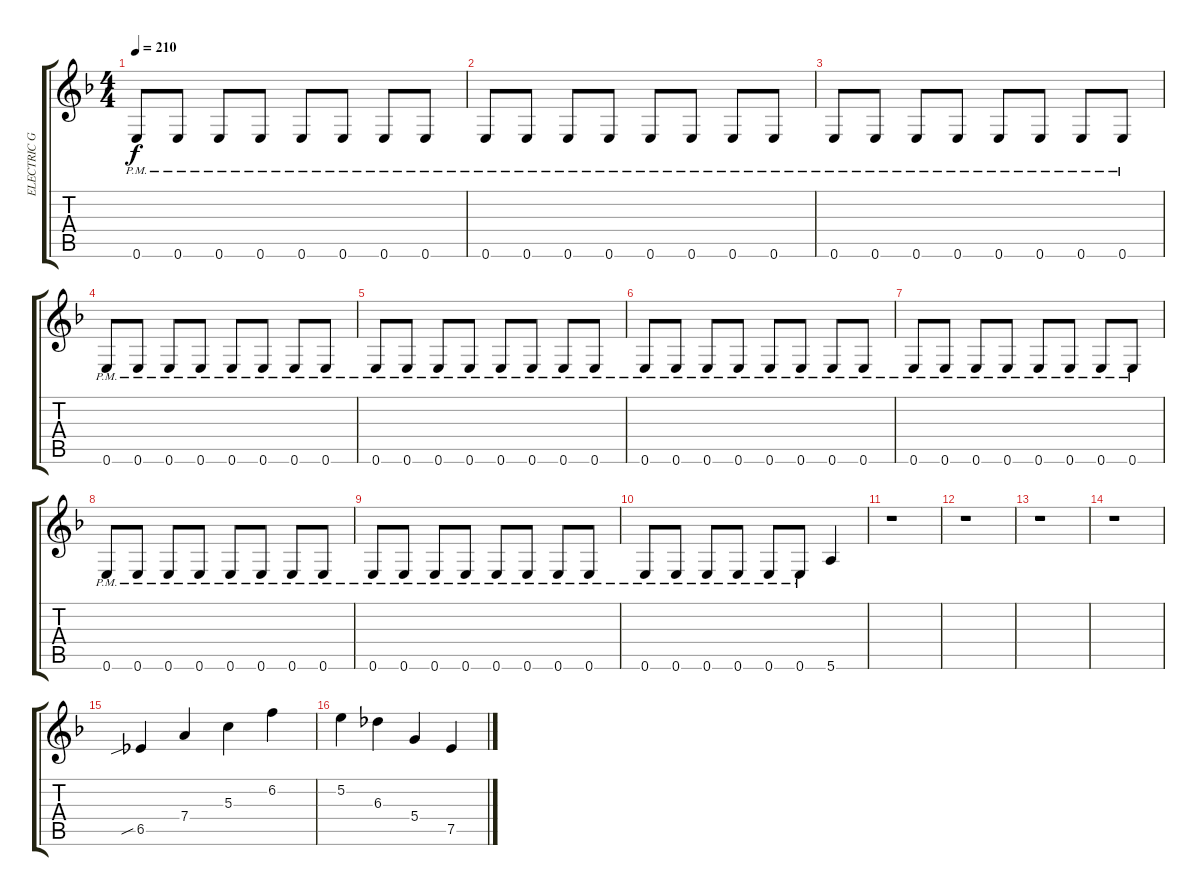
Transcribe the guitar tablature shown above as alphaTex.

\track ("ELECTRIC GUITAR 3" "ELECTRIC G") {instrument overdrivenguitar}
\staff {score tabs}
\tuning (E4 B3 G3 D3 A2 E2) {hide}
\ts (4 4)
\tempo 210
\clef g2
\ks f
0.6{pm}.8{dy f} 0.6{pm}.8 0.6{pm}.8 0.6{pm}.8 0.6{pm}.8 0.6{pm}.8 0.6{pm}.8 0.6{pm}.8 |
0.6{pm}.8 0.6{pm}.8 0.6{pm}.8 0.6{pm}.8 0.6{pm}.8 0.6{pm}.8 0.6{pm}.8 0.6{pm}.8 |
0.6{pm}.8 0.6{pm}.8 0.6{pm}.8 0.6{pm}.8 0.6{pm}.8 0.6{pm}.8 0.6{pm}.8 0.6{pm}.8 |
0.6{pm}.8 0.6{pm}.8 0.6{pm}.8 0.6{pm}.8 0.6{pm}.8 0.6{pm}.8 0.6{pm}.8 0.6{pm}.8 |
0.6{pm}.8 0.6{pm}.8 0.6{pm}.8 0.6{pm}.8 0.6{pm}.8 0.6{pm}.8 0.6{pm}.8 0.6{pm}.8 |
0.6{pm}.8 0.6{pm}.8 0.6{pm}.8 0.6{pm}.8 0.6{pm}.8 0.6{pm}.8 0.6{pm}.8 0.6{pm}.8 |
0.6{pm}.8 0.6{pm}.8 0.6{pm}.8 0.6{pm}.8 0.6{pm}.8 0.6{pm}.8 0.6{pm}.8 0.6{pm}.8 |
0.6{pm}.8 0.6{pm}.8 0.6{pm}.8 0.6{pm}.8 0.6{pm}.8 0.6{pm}.8 0.6{pm}.8 0.6{pm}.8 |
0.6{pm}.8 0.6{pm}.8 0.6{pm}.8 0.6{pm}.8 0.6{pm}.8 0.6{pm}.8 0.6{pm}.8 0.6{pm}.8 |
0.6{pm}.8 0.6{pm}.8 0.6{pm}.8 0.6{pm}.8 0.6{pm}.8 0.6{pm}.8 5.6.4 |
r.1 |
r.1 |
r.1 |
r.1 |
6.5{sib}.4 7.4.4 5.3.4 6.2.4 |
5.2.4 6.3.4 5.4.4 7.5.4
